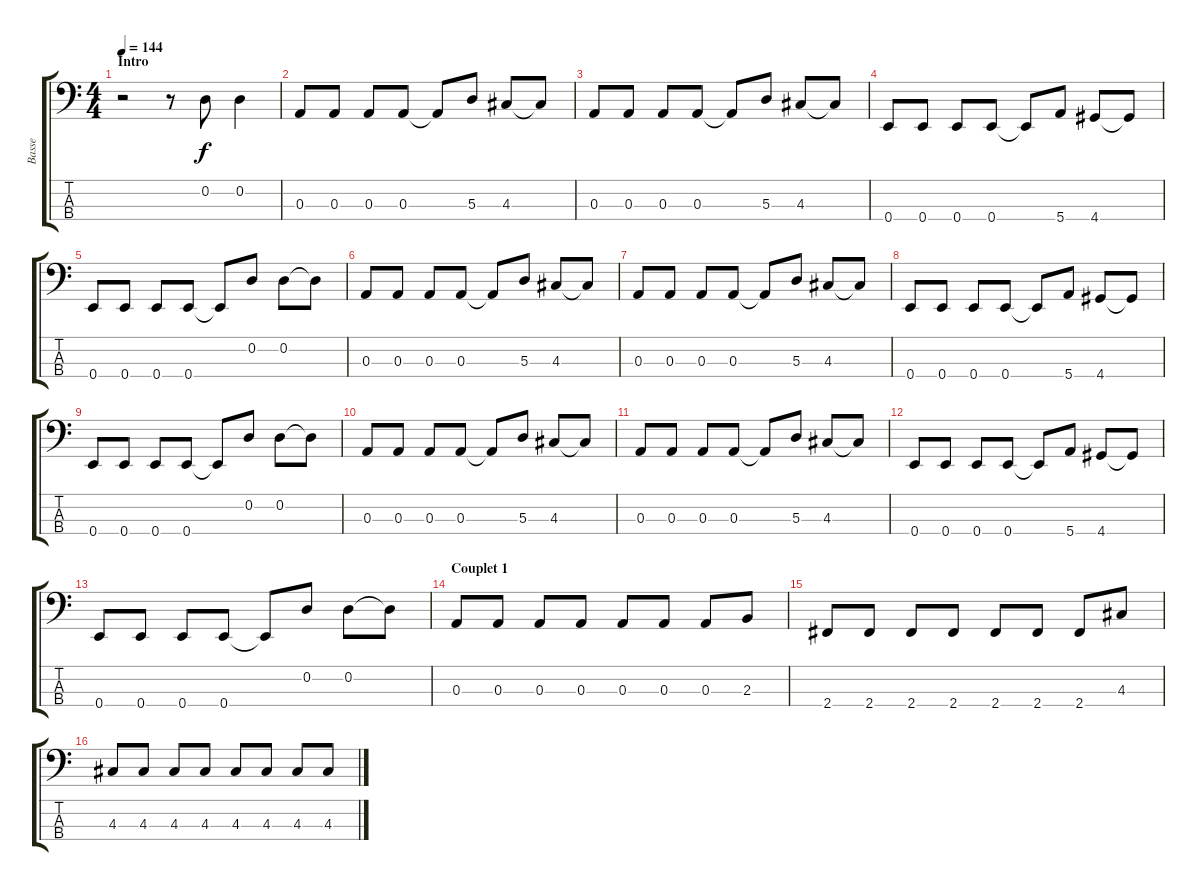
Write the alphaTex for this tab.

\track ("Basse" "Basse") {instrument electricbasspick}
\staff {score tabs}
\tuning (G2 D2 A1 E1) {hide}
\ts (4 4)
\section ("" "Intro")
\tempo 144
\clef f4
\ks c
r.2{dy f instrument electricbasspick} r.8 0.2.8 0.2.4 |
0.3.8 0.3.8 0.3.8 0.3.8 0.3{t}.8 5.3.8 4.3.8 4.3{t}.8 |
0.3.8 0.3.8 0.3.8 0.3.8 0.3{t}.8 5.3.8 4.3.8 4.3{t}.8 |
0.4.8 0.4.8 0.4.8 0.4.8 0.4{t}.8 5.4.8 4.4.8 4.4{t}.8 |
0.4.8 0.4.8 0.4.8 0.4.8 0.4{t}.8 0.2.8 0.2.8 0.2{t}.8 |
0.3.8 0.3.8 0.3.8 0.3.8 0.3{t}.8 5.3.8 4.3.8 4.3{t}.8 |
0.3.8 0.3.8 0.3.8 0.3.8 0.3{t}.8 5.3.8 4.3.8 4.3{t}.8 |
0.4.8 0.4.8 0.4.8 0.4.8 0.4{t}.8 5.4.8 4.4.8 4.4{t}.8 |
0.4.8 0.4.8 0.4.8 0.4.8 0.4{t}.8 0.2.8 0.2.8 0.2{t}.8 |
0.3.8 0.3.8 0.3.8 0.3.8 0.3{t}.8 5.3.8 4.3.8 4.3{t}.8 |
0.3.8 0.3.8 0.3.8 0.3.8 0.3{t}.8 5.3.8 4.3.8 4.3{t}.8 |
0.4.8 0.4.8 0.4.8 0.4.8 0.4{t}.8 5.4.8 4.4.8 4.4{t}.8 |
0.4.8 0.4.8 0.4.8 0.4.8 0.4{t}.8 0.2.8 0.2.8 0.2{t}.8 |
\section ("" "Couplet 1")
0.3.8 0.3.8 0.3.8 0.3.8 0.3.8 0.3.8 0.3.8 2.3.8 |
2.4.8 2.4.8 2.4.8 2.4.8 2.4.8 2.4.8 2.4.8 4.3.8 |
4.3.8 4.3.8 4.3.8 4.3.8 4.3.8 4.3.8 4.3.8 4.3.8
